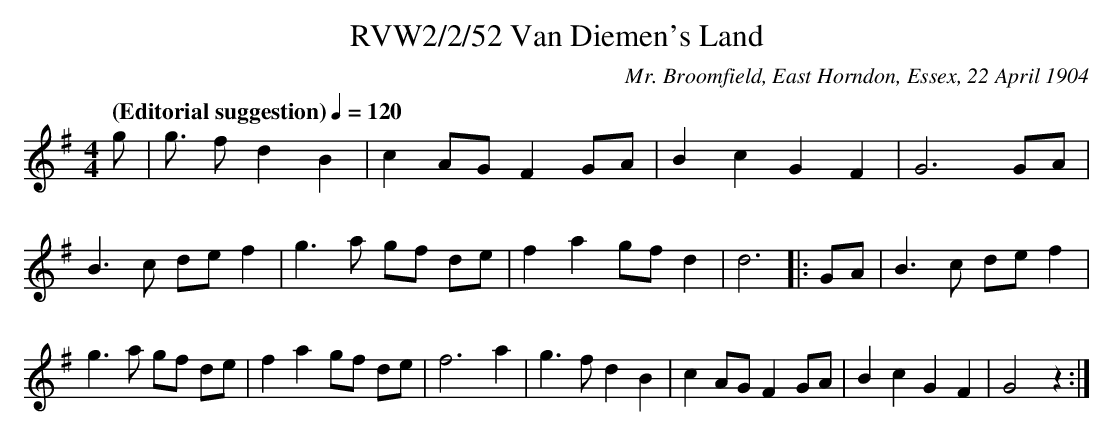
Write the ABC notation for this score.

X:1
T:RVW2/2/52 Van Diemen's Land
C: Mr. Broomfield, East Horndon, Essex, 22 April 1904
L:1/8
Q: "(Editorial suggestion)" 1/4=120
M:4/4
K:G
g | g3/2 f d2 B2 | c2 AG F2 GA | B2 c2 G2 F2 | G6 GA |
B3 c de f2 | g3 a gf de | f2 a2 gf d2 | d6 |: GA | B3 c de f2|
g3 a gf de | f2 a2 gf de | f6 a2 | g3 f d2 B2 | c2 AG F2 GA | B2 c2 G2 F2 | G4 z2 :|]
